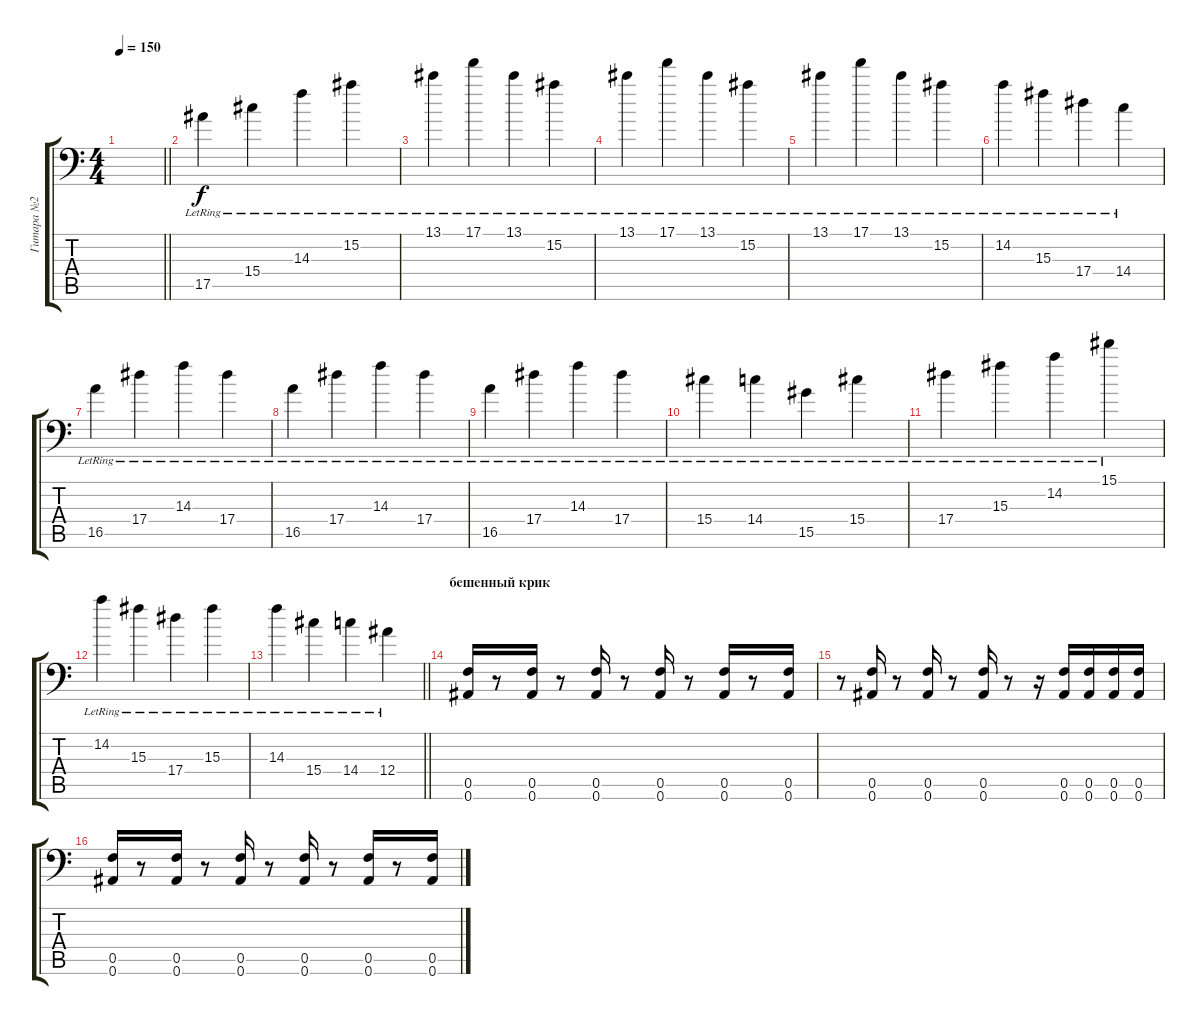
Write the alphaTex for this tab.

\track ("Гитара №2" "Гитара №2") {instrument distortionguitar}
\staff {score tabs}
\tuning (C4 G3 Eb3 Bb2 F2 Bb1) {hide}
\ts (4 4)
\tempo 150
\clef f4
\barLineRight lightlight
\ks c
|
17.5{lr}.4{instrument electricguitarjazz} 15.4{lr}.4 14.3{lr}.4 15.2{lr}.4 |
13.1{lr}.4 17.1{lr}.4 13.1{lr}.4 15.2{lr}.4 |
13.1{lr}.4 17.1{lr}.4 13.1{lr}.4 15.2{lr}.4 |
13.1{lr}.4 17.1{lr}.4 13.1{lr}.4 15.2{lr}.4 |
14.2{lr}.4 15.3{lr}.4 17.4{lr}.4 14.4{lr}.4 |
16.5{lr}.4 17.4{lr}.4 14.3{lr}.4 17.4{lr}.4 |
16.5{lr}.4 17.4{lr}.4 14.3{lr}.4 17.4{lr}.4 |
16.5{lr}.4 17.4{lr}.4 14.3{lr}.4 17.4{lr}.4 |
15.4{lr}.4 14.4{lr}.4 15.5{lr}.4 15.4{lr}.4 |
17.4{lr}.4 15.3{lr}.4 14.2{lr}.4 15.1{lr}.4 |
14.2{lr}.4 15.3{lr}.4 17.4{lr}.4 15.3{lr}.4 |
\barLineRight lightlight
14.3{lr}.4 15.4{lr}.4 14.4{lr}.4 12.4{lr}.4 |
\section ("" "бешенный крик")
(0.5 0.6).16{instrument distortionguitar} r.8 (0.5 0.6).16 r.8 (0.5 0.6).16 r.8 (0.5 0.6).16 r.8 (0.5 0.6).16 r.8 (0.5 0.6).16 |
r.8 (0.5 0.6).16 r.8 (0.5 0.6).16 r.8 (0.5 0.6).16 r.8 r.16 (0.5 0.6).16 (0.5 0.6).16 (0.5 0.6).16 (0.5 0.6).16 |
(0.5 0.6).16 r.8 (0.5 0.6).16 r.8 (0.5 0.6).16 r.8 (0.5 0.6).16 r.8 (0.5 0.6).16 r.8 (0.5 0.6).16
